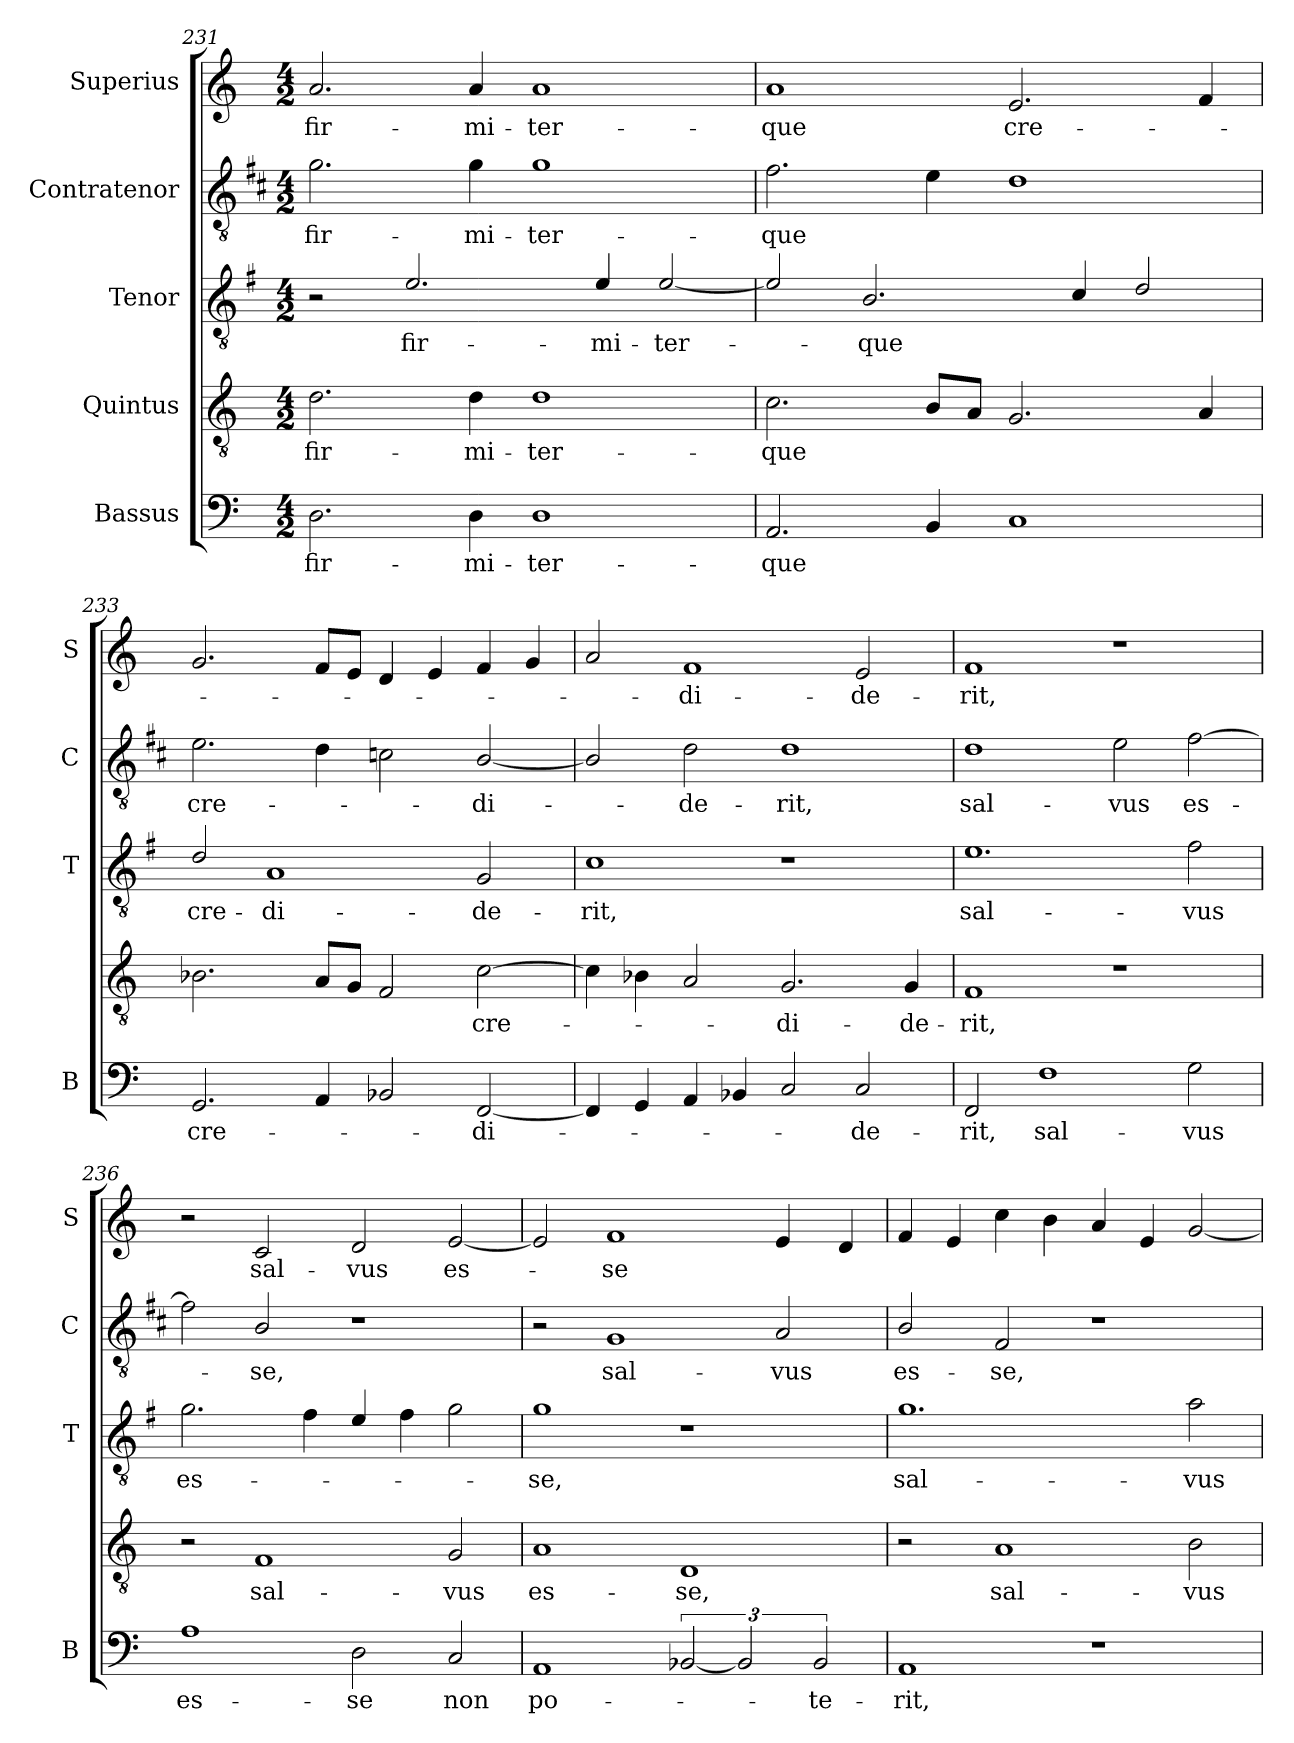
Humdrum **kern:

**kern	**text	**kern	**text	**kern	**text	**kern	**text	**kern	**text
*part5	*part5	*part4	*part4	*part3	*part3	*part2	*part2	*part1	*part1
*staff5	*staff5	*staff4	*staff4	*staff3	*staff3	*staff2	*staff2	*staff1	*staff1
*I"Bassus	*	*I"Quintus	*	*I"Tenor	*	*I"Contratenor	*	*I"Superius	*
*I'B	*	*	*	*I'T	*	*I'C	*	*I'S	*
*clefF4	*	*clefGv2	*	*clefGv2	*	*clefGv2	*	*clefG2	*
*	*	*	*	*ITrd4c7	*	*ITrd1c2	*	*	*
*k[]	*	*k[]	*	*k[]	*	*k[]	*	*k[]	*
*C:	*	*C:	*	*C:	*	*C:	*	*C:	*
*M4/2	*	*M4/2	*	*M4/2	*	*M4/2	*	*M4/2	*
=231	=231	=231	=231	=231	=231	=231	=231	=231	=231
!	!LO:LY:b	!	!LO:LY:b	!	!	!	!LO:LY:b	!	!LO:LY:b
2.D\	fir-	2.d\	fir-	2r	.	2.f\	fir-	2.a/	fir-
!	!	!	!	!	!LO:LY:b	!	!	!	!
.	.	.	.	2.A/	fir-	.	.	.	.
!	!LO:LY:b	!	!LO:LY:b	!	!	!	!LO:LY:b	!	!LO:LY:b
4D\	-mi-	4d\	-mi-	.	.	4f\	-mi-	4a/	-mi-
!	!LO:LY:b	!	!LO:LY:b	!	!	!	!LO:LY:b	!	!LO:LY:b
1D	-ter-	1d	-ter-	.	.	1f	-ter-	1a	-ter-
!	!	!	!	!	!LO:LY:b	!	!	!	!
.	.	.	.	4A/	-mi-	.	.	.	.
!	!	!	!	!	!LO:LY:b	!	!	!	!
.	.	.	.	[2A/	-ter-	.	.	.	.
=232	=232	=232	=232	=232	=232	=232	=232	=232	=232
!	!LO:LY:b	!	!LO:LY:b	!	!	!	!LO:LY:b	!	!LO:LY:b
2.AA/	-que	2.c\	-que	2A/]	.	2.e\	-que	1a	-que
!	!	!	!	!	!LO:LY:b	!	!	!	!
.	.	.	.	2.E/	-que	.	.	.	.
4BB/	.	8B/L	.	.	.	4d\	.	.	.
.	.	8A/J	.	.	.	.	.	.	.
!	!	!	!	!	!	!	!	!	!LO:LY:b
1C	.	2.G/	.	.	.	1c	.	2.e/	cre-
.	.	.	.	4F/	.	.	.	.	.
.	.	.	.	2G/	.	.	.	.	.
.	.	4A/	.	.	.	.	.	4f/	.
=233	=233	=233	=233	=233	=233	=233	=233	=233	=233
!	!LO:LY:b	!	!	!	!LO:LY:b	!	!LO:LY:b	!	!
2.GG/	cre-	2.B-X\	.	2G/	cre-	2.d\	cre-	2.g/	.
!	!	!	!	!	!LO:LY:b	!	!	!	!
.	.	.	.	1D	-di-	.	.	.	.
4AA/	.	8A/L	.	.	.	4c\	.	8f/L	.
.	.	8G/J	.	.	.	.	.	8e/J	.
2BB-X/	.	2F/	.	.	.	2B-X\	.	4d/	.
.	.	.	.	.	.	.	.	4e/	.
!	!LO:LY:b	!	!LO:LY:b	!	!LO:LY:b	!	!LO:LY:b	!	!
[2FF/	-di-	[2c\	cre-	2C/	-de-	[2A/	-di-	4f/	.
.	.	.	.	.	.	.	.	4g/	.
=234	=234	=234	=234	=234	=234	=234	=234	=234	=234
!	!	!	!	!	!LO:LY:b	!	!	!	!
4FF/]	.	4c\]	.	1F	-rit,	2A/]	.	2a/	.
4GG/	.	4B-X\	.	.	.	.	.	.	.
!	!	!	!	!	!	!	!LO:LY:b	!	!LO:LY:b
4AA/	.	2A/	.	.	.	2c\	-de-	1f	-di-
4BB-X/	.	.	.	.	.	.	.	.	.
!	!	!	!LO:LY:b	!	!	!	!LO:LY:b	!	!
2C/	.	2.G/	-di-	1r	.	1c	-rit,	.	.
!	!LO:LY:b	!	!	!	!	!	!	!	!LO:LY:b
2C/	-de-	.	.	.	.	.	.	2e/	-de-
!	!	!	!LO:LY:b	!	!	!	!	!	!
.	.	4G/	-de-	.	.	.	.	.	.
!!LO:LB:g=z
=235	=235	=235	=235	=235	=235	=235	=235	=235	=235
!	!LO:LY:b	!	!LO:LY:b	!	!LO:LY:b	!	!LO:LY:b	!	!LO:LY:b
2FF/	-rit,	1F	-rit,	1.A	sal-	1c	sal-	1f	-rit,
!	!LO:LY:b	!	!	!	!	!	!	!	!
1F	sal-	.	.	.	.	.	.	.	.
!	!	!	!	!	!	!	!LO:LY:b	!	!
.	.	1r	.	.	.	2d\	-vus	1r	.
!	!LO:LY:b	!	!	!	!LO:LY:b	!	!LO:LY:b	!	!
2G\	-vus	.	.	2B\	-vus	[2e\	es-	.	.
=236	=236	=236	=236	=236	=236	=236	=236	=236	=236
!	!LO:LY:b	!	!	!	!LO:LY:b	!	!	!	!
1A	es-	2r	.	2.c\	es-	2e\]	.	2r	.
!	!	!	!LO:LY:b	!	!	!	!LO:LY:b	!	!LO:LY:b
.	.	1F	sal-	.	.	2A/	-se,	2c/	sal-
.	.	.	.	4B\	.	.	.	.	.
!	!LO:LY:b	!	!	!	!	!	!	!	!LO:LY:b
2D\	-se	.	.	4A/	.	1r	.	2d/	-vus
.	.	.	.	4B\	.	.	.	.	.
!	!LO:LY:b	!	!LO:LY:b	!	!	!	!	!	!LO:LY:b
2C/	non	2G/	-vus	2c\	.	.	.	[2e/	es-
=237	=237	=237	=237	=237	=237	=237	=237	=237	=237
!	!LO:LY:b	!	!LO:LY:b	!	!LO:LY:b	!	!	!	!
1AA	po-	1A	es-	1c	-se,	2r	.	2e/]	.
!	!	!	!	!	!	!	!LO:LY:b	!	!LO:LY:b
.	.	.	.	.	.	1F	sal-	1f	-se
!	!	!	!LO:LY:b	!	!	!	!	!	!
[3BB-X/	.	1D	-se,	1r	.	.	.	.	.
3BB-/]	.	.	.	.	.	.	.	.	.
!	!	!	!	!	!	!	!LO:LY:b	!	!
.	.	.	.	.	.	2G/	-vus	4e/	.
!	!LO:LY:b	!	!	!	!	!	!	!	!
3BB-/	-te-	.	.	.	.	.	.	.	.
.	.	.	.	.	.	.	.	4d/	.
=238	=238	=238	=238	=238	=238	=238	=238	=238	=238
!	!LO:LY:b	!	!	!	!LO:LY:b	!	!LO:LY:b	!	!
1AA	-rit,	2r	.	1.c	sal-	2A/	es-	4f/	.
.	.	.	.	.	.	.	.	4e/	.
!	!	!	!LO:LY:b	!	!	!	!LO:LY:b	!	!
.	.	1A	sal-	.	.	2E/	-se,	4cc\	.
.	.	.	.	.	.	.	.	4b\	.
1r	.	.	.	.	.	1r	.	4a/	.
.	.	.	.	.	.	.	.	4e/	.
!	!	!	!LO:LY:b	!	!LO:LY:b	!	!	!	!
.	.	2B\	-vus	2d\	-vus	.	.	[2g/	.
=	=	=	=	=	=	=	=	=	=
*-	*-	*-	*-	*-	*-	*-	*-	*-	*-
